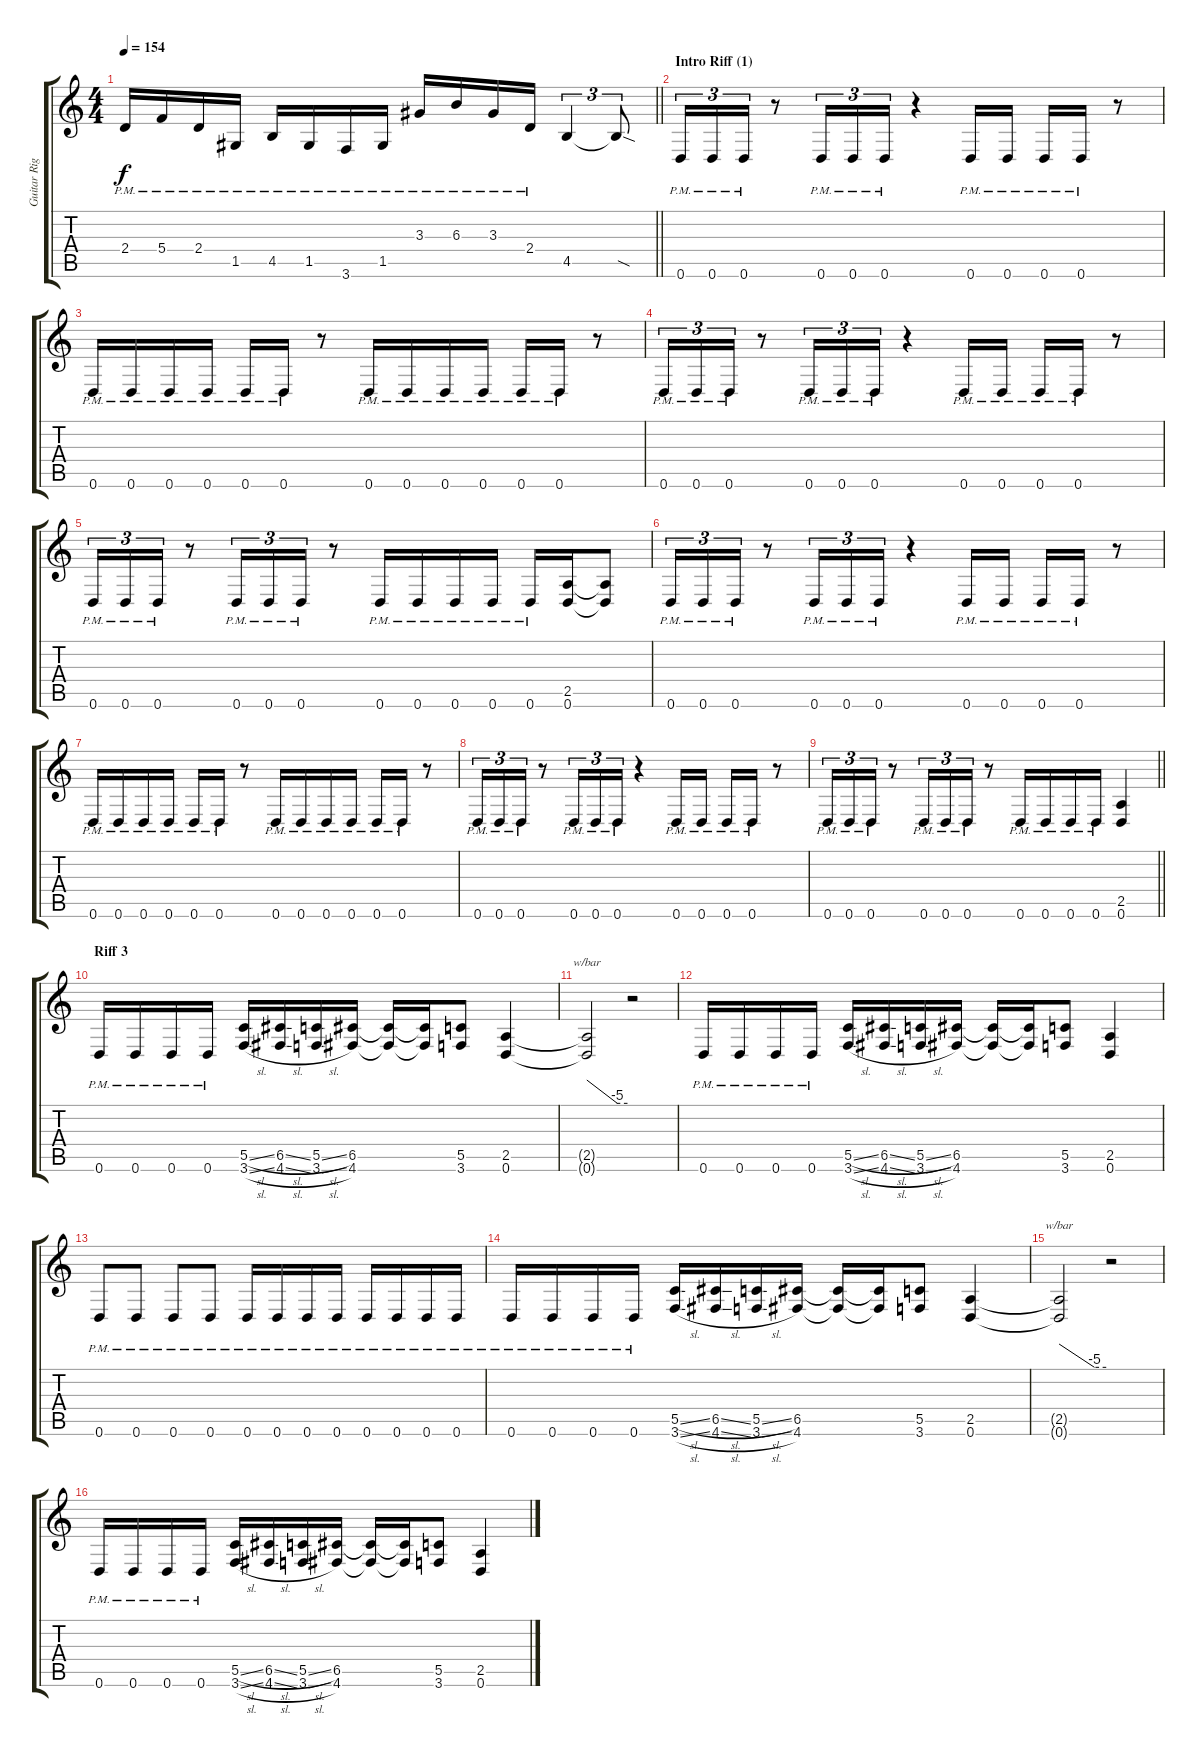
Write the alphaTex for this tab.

\track ("Guitar Right" "Guitar Rig") {solo instrument distortionguitar}
\staff {score tabs}
\tuning (D4 A3 F3 C3 G2 D2) {hide}
\ts (4 4)
\tempo 154
\clef g2
\barLineRight lightlight
\ks c
2.4{pm}.16{dy f} 5.4{pm}.16 2.4{pm}.16 1.5{pm}.16 4.5{pm}.16 1.5{pm}.16 3.6{pm}.16 1.5{pm}.16 3.3{pm}.16 6.3{pm}.16 3.3{pm}.16 2.4{pm}.16 4.5.4{tu (3 2)} 4.5{sod t}.8{tu (3 2)} |
\section ("" "Intro Riff (1)")
0.6{pm}.16{tu (3 2)} 0.6{pm}.16{tu (3 2)} 0.6{pm}.16{tu (3 2)} r.8 0.6{pm}.16{tu (3 2)} 0.6{pm}.16{tu (3 2)} 0.6{pm}.16{tu (3 2)} r.4 0.6{pm}.16 0.6{pm}.16 0.6{pm}.16 0.6{pm}.16 r.8 |
0.6{pm}.16 0.6{pm}.16 0.6{pm}.16 0.6{pm}.16 0.6{pm}.16 0.6{pm}.16 r.8 0.6{pm}.16 0.6{pm}.16 0.6{pm}.16 0.6{pm}.16 0.6{pm}.16 0.6{pm}.16 r.8 |
0.6{pm}.16{tu (3 2)} 0.6{pm}.16{tu (3 2)} 0.6{pm}.16{tu (3 2)} r.8 0.6{pm}.16{tu (3 2)} 0.6{pm}.16{tu (3 2)} 0.6{pm}.16{tu (3 2)} r.4 0.6{pm}.16 0.6{pm}.16 0.6{pm}.16 0.6{pm}.16 r.8 |
0.6{pm}.16{tu (3 2)} 0.6{pm}.16{tu (3 2)} 0.6{pm}.16{tu (3 2)} r.8 0.6{pm}.16{tu (3 2)} 0.6{pm}.16{tu (3 2)} 0.6{pm}.16{tu (3 2)} r.8 0.6{pm}.16 0.6{pm}.16 0.6{pm}.16 0.6{pm}.16 0.6{pm}.16 (2.5 0.6).16 (2.5{t} 0.6{t}).8 |
0.6{pm}.16{tu (3 2)} 0.6{pm}.16{tu (3 2)} 0.6{pm}.16{tu (3 2)} r.8 0.6{pm}.16{tu (3 2)} 0.6{pm}.16{tu (3 2)} 0.6{pm}.16{tu (3 2)} r.4 0.6{pm}.16 0.6{pm}.16 0.6{pm}.16 0.6{pm}.16 r.8 |
0.6{pm}.16 0.6{pm}.16 0.6{pm}.16 0.6{pm}.16 0.6{pm}.16 0.6{pm}.16 r.8 0.6{pm}.16 0.6{pm}.16 0.6{pm}.16 0.6{pm}.16 0.6{pm}.16 0.6{pm}.16 r.8 |
0.6{pm}.16{tu (3 2)} 0.6{pm}.16{tu (3 2)} 0.6{pm}.16{tu (3 2)} r.8 0.6{pm}.16{tu (3 2)} 0.6{pm}.16{tu (3 2)} 0.6{pm}.16{tu (3 2)} r.4 0.6{pm}.16 0.6{pm}.16 0.6{pm}.16 0.6{pm}.16 r.8 |
\barLineRight lightlight
0.6{pm}.16{tu (3 2)} 0.6{pm}.16{tu (3 2)} 0.6{pm}.16{tu (3 2)} r.8 0.6{pm}.16{tu (3 2)} 0.6{pm}.16{tu (3 2)} 0.6{pm}.16{tu (3 2)} r.8 0.6{pm}.16 0.6{pm}.16 0.6{pm}.16 0.6{pm}.16 (2.5 0.6).4 |
\section ("" "Riff 3")
0.6{pm}.16 0.6{pm}.16 0.6{pm}.16 0.6{pm}.16 (5.5{sl} 3.6{sl}).16 (6.5{sl} 4.6{sl}).16 (5.5{sl} 3.6{sl}).16 (6.5 4.6).16 (6.5{t} 4.6{t}).16 (6.5{t} 4.6{t}).16 (5.5 3.6).8 (2.5 0.6).4 |
(2.5{t} 0.6{t}).2{tbe (custom default 0 0 45 -20 60 -20)} r.2 |
0.6{pm}.16 0.6{pm}.16 0.6{pm}.16 0.6{pm}.16 (5.5{sl} 3.6{sl}).16 (6.5{sl} 4.6{sl}).16 (5.5{sl} 3.6{sl}).16 (6.5 4.6).16 (6.5{t} 4.6{t}).16 (6.5{t} 4.6{t}).16 (5.5 3.6).8 (2.5 0.6).4 |
0.6{pm}.8 0.6{pm}.8 0.6{pm}.8 0.6{pm}.8 0.6{pm}.16 0.6{pm}.16 0.6{pm}.16 0.6{pm}.16 0.6{pm}.16 0.6{pm}.16 0.6{pm}.16 0.6{pm}.16 |
0.6{pm}.16 0.6{pm}.16 0.6{pm}.16 0.6{pm}.16 (5.5{sl} 3.6{sl}).16 (6.5{sl} 4.6{sl}).16 (5.5{sl} 3.6{sl}).16 (6.5 4.6).16 (6.5{t} 4.6{t}).16 (6.5{t} 4.6{t}).16 (5.5 3.6).8 (2.5 0.6).4 |
(2.5{t} 0.6{t}).2{tbe (custom default 0 0 45 -20 60 -20)} r.2 |
0.6{pm}.16 0.6{pm}.16 0.6{pm}.16 0.6{pm}.16 (5.5{sl} 3.6{sl}).16 (6.5{sl} 4.6{sl}).16 (5.5{sl} 3.6{sl}).16 (6.5 4.6).16 (6.5{t} 4.6{t}).16 (6.5{t} 4.6{t}).16 (5.5 3.6).8 (2.5 0.6).4
